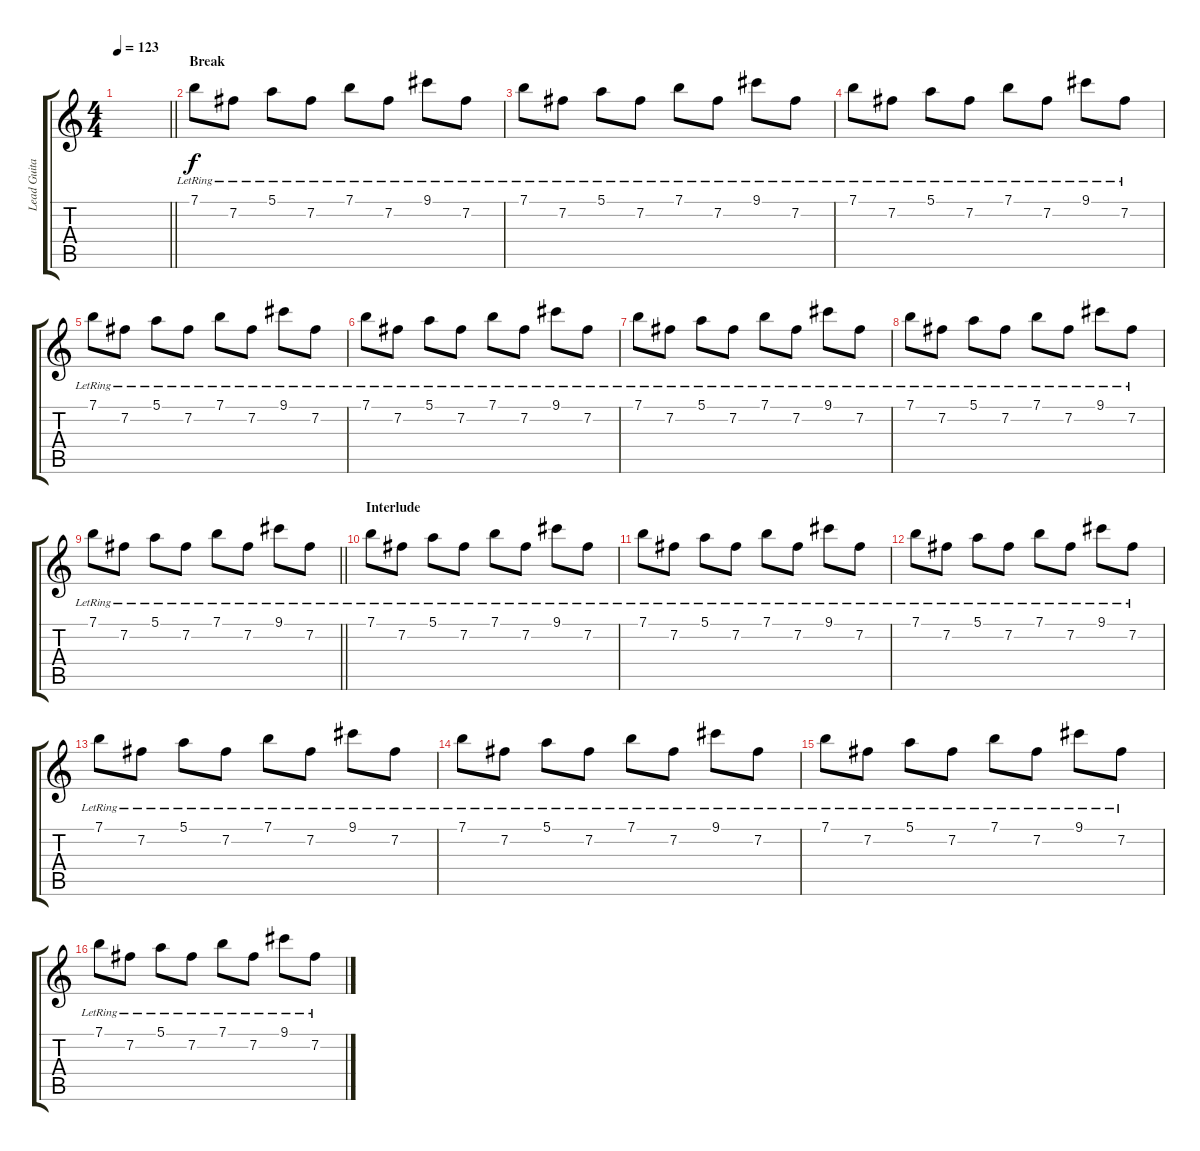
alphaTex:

\track ("Lead Guitar" "Lead Guita") {instrument electricguitarjazz}
\staff {score tabs}
\tuning (E4 B3 G3 D3 A2 D2) {hide}
\ts (4 4)
\tempo 123
\clef g2
\barLineRight lightlight
\ks c
|
\section ("" "Break")
7.1{lr}.8 7.2{lr}.8 5.1{lr}.8 7.2{lr}.8 7.1{lr}.8 7.2{lr}.8 9.1{lr}.8 7.2{lr}.8 |
7.1{lr}.8 7.2{lr}.8 5.1{lr}.8 7.2{lr}.8 7.1{lr}.8 7.2{lr}.8 9.1{lr}.8 7.2{lr}.8 |
7.1{lr}.8 7.2{lr}.8 5.1{lr}.8 7.2{lr}.8 7.1{lr}.8 7.2{lr}.8 9.1{lr}.8 7.2{lr}.8 |
7.1{lr}.8 7.2{lr}.8 5.1{lr}.8 7.2{lr}.8 7.1{lr}.8 7.2{lr}.8 9.1{lr}.8 7.2{lr}.8 |
7.1{lr}.8 7.2{lr}.8 5.1{lr}.8 7.2{lr}.8 7.1{lr}.8 7.2{lr}.8 9.1{lr}.8 7.2{lr}.8 |
7.1{lr}.8 7.2{lr}.8 5.1{lr}.8 7.2{lr}.8 7.1{lr}.8 7.2{lr}.8 9.1{lr}.8 7.2{lr}.8 |
7.1{lr}.8 7.2{lr}.8 5.1{lr}.8 7.2{lr}.8 7.1{lr}.8 7.2{lr}.8 9.1{lr}.8 7.2{lr}.8 |
\barLineRight lightlight
7.1{lr}.8 7.2{lr}.8 5.1{lr}.8 7.2{lr}.8 7.1{lr}.8 7.2{lr}.8 9.1{lr}.8 7.2{lr}.8 |
\section ("" "Interlude")
7.1{lr}.8 7.2{lr}.8 5.1{lr}.8 7.2{lr}.8 7.1{lr}.8 7.2{lr}.8 9.1{lr}.8 7.2{lr}.8 |
7.1{lr}.8 7.2{lr}.8 5.1{lr}.8 7.2{lr}.8 7.1{lr}.8 7.2{lr}.8 9.1{lr}.8 7.2{lr}.8 |
7.1{lr}.8 7.2{lr}.8 5.1{lr}.8 7.2{lr}.8 7.1{lr}.8 7.2{lr}.8 9.1{lr}.8 7.2{lr}.8 |
7.1{lr}.8 7.2{lr}.8 5.1{lr}.8 7.2{lr}.8 7.1{lr}.8 7.2{lr}.8 9.1{lr}.8 7.2{lr}.8 |
7.1{lr}.8 7.2{lr}.8 5.1{lr}.8 7.2{lr}.8 7.1{lr}.8 7.2{lr}.8 9.1{lr}.8 7.2{lr}.8 |
7.1{lr}.8 7.2{lr}.8 5.1{lr}.8 7.2{lr}.8 7.1{lr}.8 7.2{lr}.8 9.1{lr}.8 7.2{lr}.8 |
7.1{lr}.8 7.2{lr}.8 5.1{lr}.8 7.2{lr}.8 7.1{lr}.8 7.2{lr}.8 9.1{lr}.8 7.2{lr}.8
